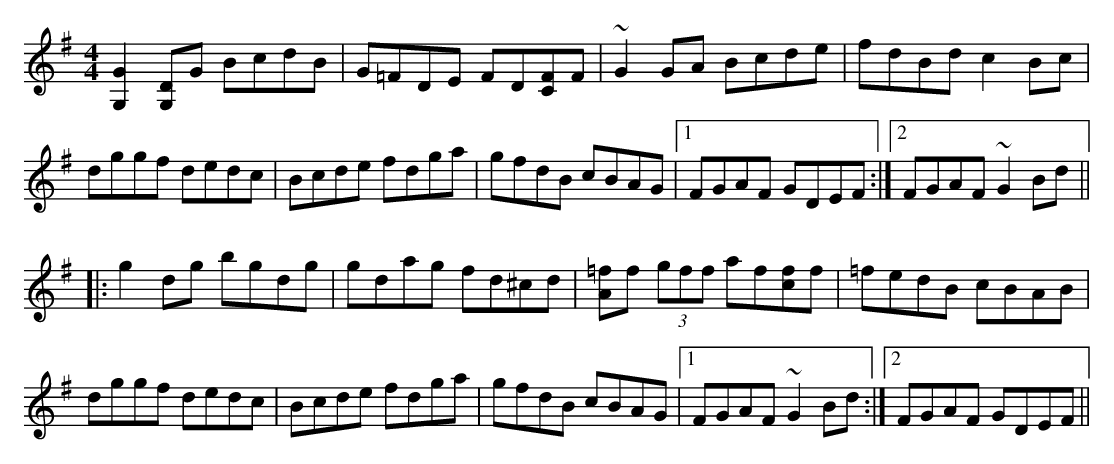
X:1
M:4/4
K:G
[G,2G2][G,D]G BcdB|G=FDE FD[CF]F|~G2GA Bcde|fdBd c2Bc|
dggf dedc|Bcde fdga|gfdB cBAG|1 FGAF GDEF:|2 FGAF ~G2Bd||
|:g2dg bgdg|gdag fd^cd|[A=f]f (3gff af[cf]f|=fedB cBAB|
dggf dedc|Bcde fdga|gfdB cBAG|1 FGAF ~G2Bd:|2 FGAF GDEF||
